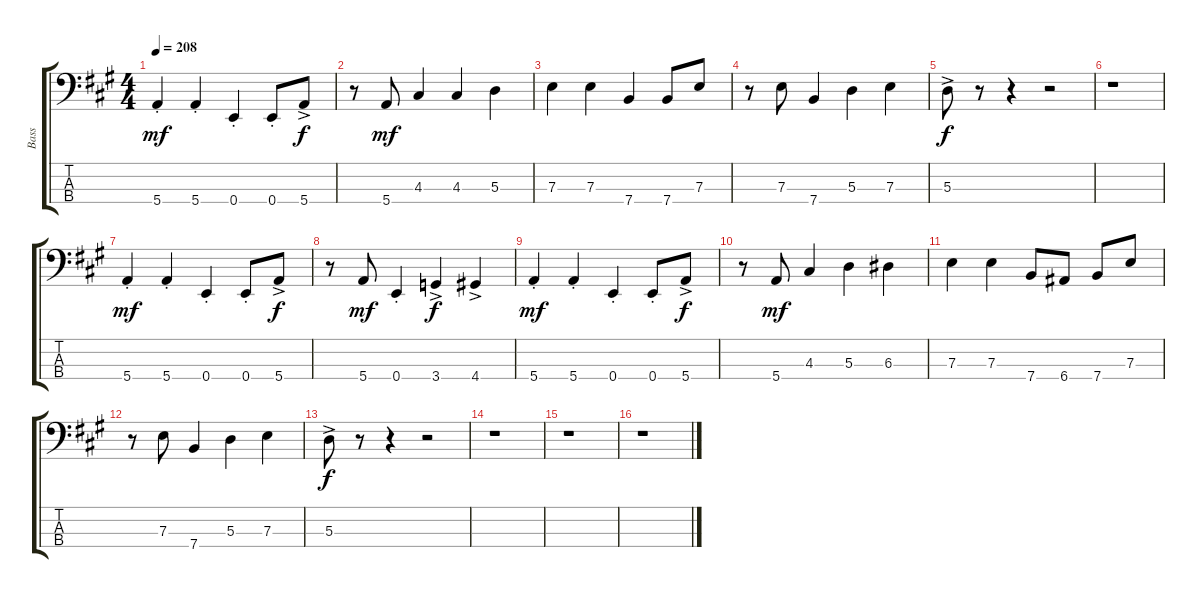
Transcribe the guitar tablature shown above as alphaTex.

\track ("Bass" "Bass") {instrument electricbasspick}
\staff {score tabs}
\tuning (G2 D2 A1 E1) {hide}
\ts (4 4)
\tempo 208
\clef f4
\ks a
5.4{st}.4{dy mf} 5.4{st}.4 0.4{st}.4 0.4{st}.8 5.4{ac}.8{dy f} |
r.8 5.4.8{dy mf} 4.3.4 4.3.4 5.3.4 |
7.3.4 7.3.4 7.4.4 7.4.8 7.3.8 |
r.8 7.3.8 7.4.4 5.3.4 7.3.4 |
5.3{ac}.8{dy f} r.8 r.4 r.2 |
r.1 |
5.4{st}.4{dy mf} 5.4{st}.4 0.4{st}.4 0.4{st}.8 5.4{ac}.8{dy f} |
r.8 5.4.8{dy mf} 0.4{st}.4 3.4{ac}.4{dy f} 4.4{ac}.4 |
5.4{st}.4{dy mf} 5.4{st}.4 0.4{st}.4 0.4{st}.8 5.4{ac}.8{dy f} |
r.8 5.4.8{dy mf} 4.3.4 5.3.4 6.3.4 |
7.3.4 7.3.4 7.4.8 6.4.8 7.4.8 7.3.8 |
r.8 7.3.8 7.4.4 5.3.4 7.3.4 |
5.3{ac}.8{dy f} r.8 r.4 r.2 |
r.1 |
r.1 |
r.1
